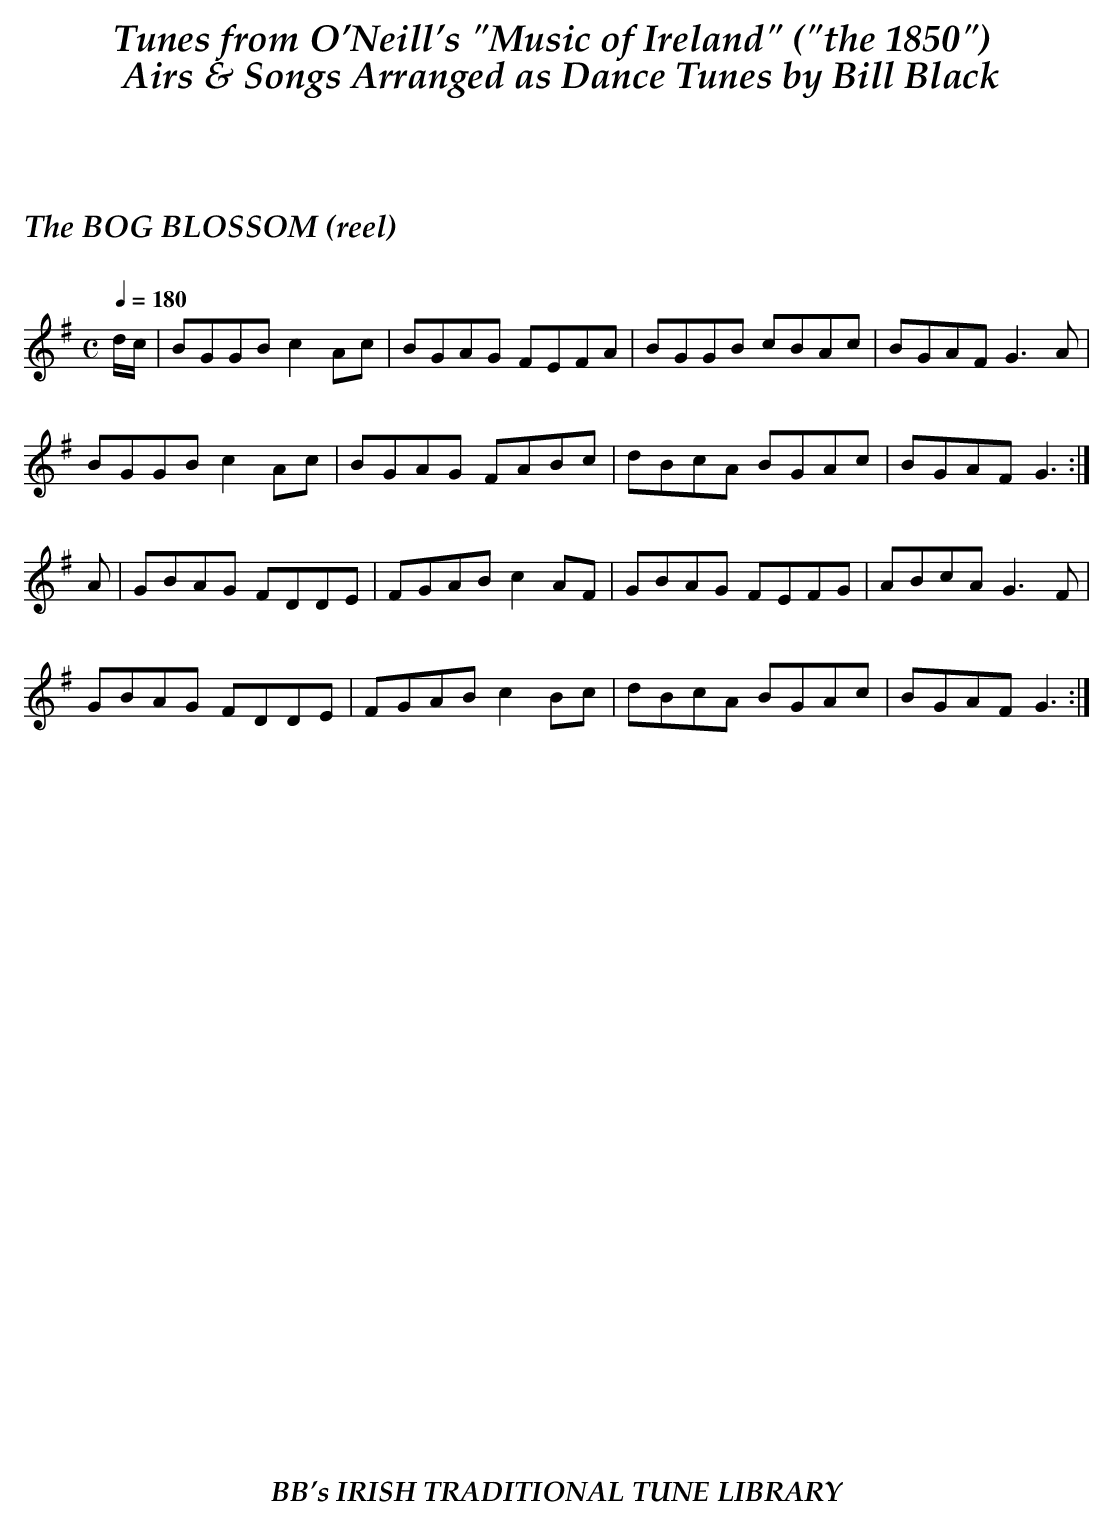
X:1
T:BOG BLOSSOM (reel), The
Q:1/4=180
M:C
L:1/8
K:G
d/c/|BGGB c2Ac|BGAG FEFA|BGGB cBAc|BGAF G3A|
BGGB c2Ac|BGAG FABc|dBcA BGAc|BGAF G3:|
A|GBAG FDDE|FGAB c2AF|GBAG FEFG|ABcA G3F|
GBAG FDDE|FGAB c2Bc|dBcA BGAc|BGAF G3:|
